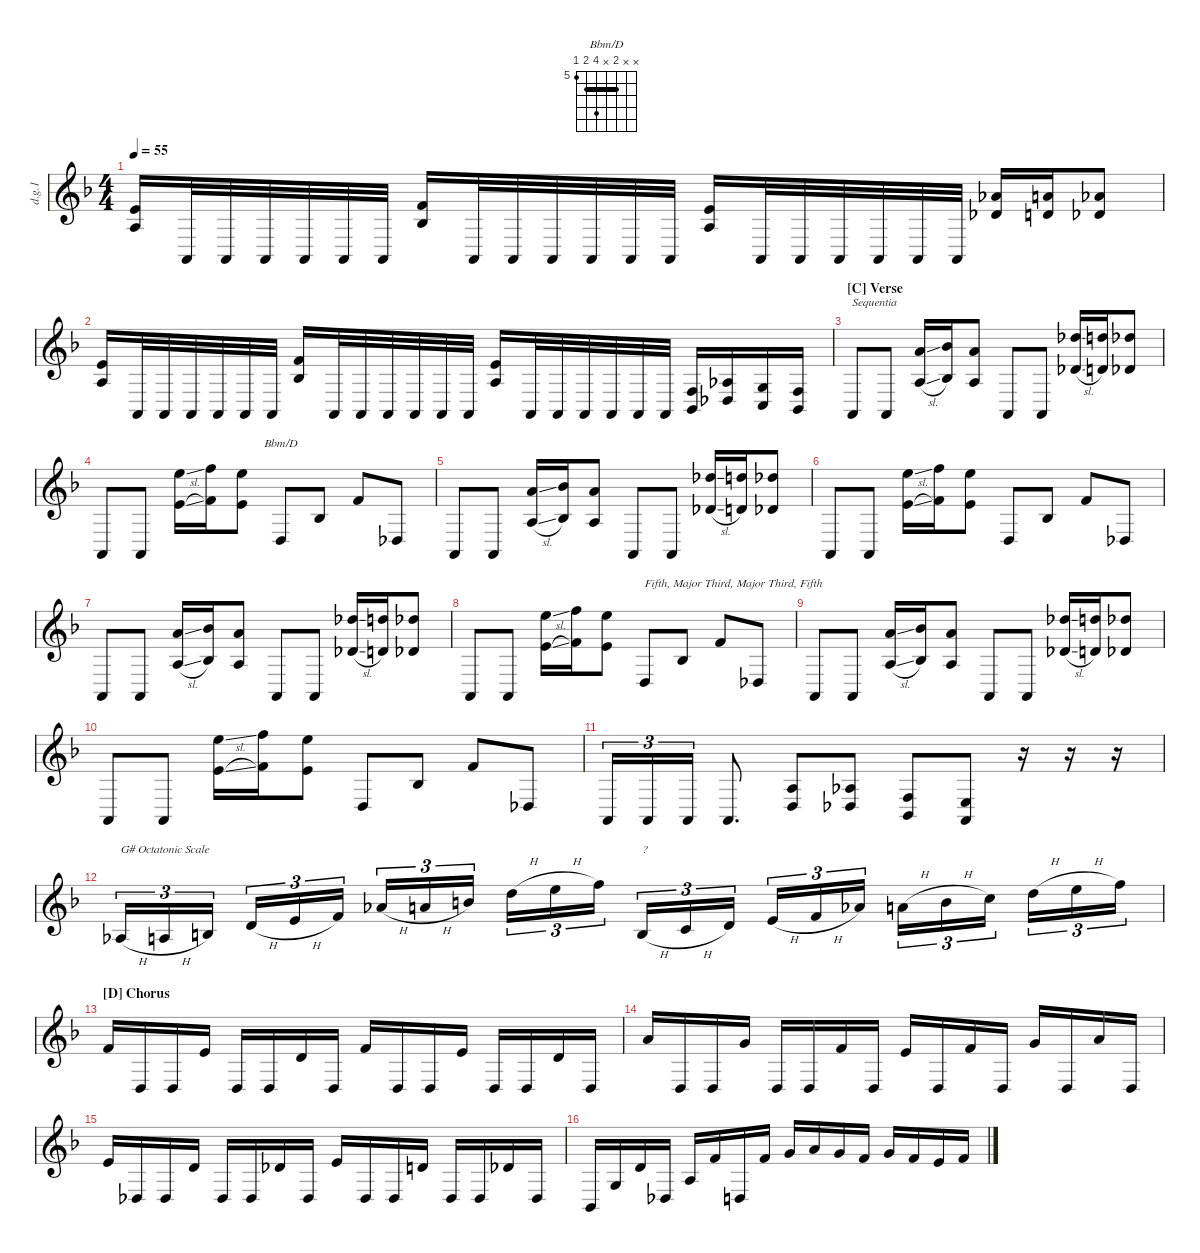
\defaultSystemsLayout 4
\hideDynamics
\bracketExtendMode nobrackets
\otherSystemsTrackNameOrientation horizontal
\track ("Distortion Guitar 1" "d.g.1") {instrument distortionguitar}
\staff {score}
\tuning (E4 B3 G3 D3 A2 E2 A1)
\chord ("Bbm/D" x x 6 x 8 6 5) {firstfret 5 showfingering false barre 6}
\ts (4 4)
\tempo 55
\clef g2
\ks dminor
(7.5 5.6).16{dy f} 0.7.32 0.7.32 0.7.32 0.7.32 0.7.32 0.7.32 (8.5 6.6).16 0.7.32 0.7.32 0.7.32 0.7.32 0.7.32 0.7.32 (7.5 5.6).16 0.7.32 0.7.32 0.7.32 0.7.32 0.7.32 0.7.32 (11.5 9.6).16 (12.5 10.6).16 (11.5 9.6).8 |
(7.5 5.6).16 0.7.32 0.7.32 0.7.32 0.7.32 0.7.32 0.7.32 (8.5 6.6).16 0.7.32 0.7.32 0.7.32 0.7.32 0.7.32 0.7.32 (7.5 5.6).16 0.7.32 0.7.32 0.7.32 0.7.32 0.7.32 0.7.32 (1.6 1.7).16 (4.6 4.7).16 (3.6 3.7).16 (1.6 1.7).16 |
\section ("C" "Verse")
0.7.8{txt "Sequentia"} 0.7.8 (7.4{sl} 5.6{sl}).16 (8.4 6.6).16 (7.4 5.6).8 0.7.8 0.7.8 (11.4{sl} 9.6{sl}).16 (12.4 10.6).16 (11.4 9.6).8 |
0.7.8 0.7.8 (14.4{sl} 12.6{sl}).16 (15.4 13.6).16 (14.4 12.6).8 5.7.8{ch "Bbm/D"} 6.6.8 8.5.8 4.7.8 |
0.7.8 0.7.8 (7.4{sl} 5.6{sl}).16 (8.4 6.6).16 (7.4 5.6).8 0.7.8 0.7.8 (11.4{sl} 9.6{sl}).16 (12.4 10.6).16 (11.4 9.6).8 |
0.7.8 0.7.8 (14.4{sl} 12.6{sl}).16 (15.4 13.6).16 (14.4 12.6).8 5.7.8 6.6.8 8.5.8 4.7.8 |
0.7.8 0.7.8 (7.4{sl} 5.6{sl}).16 (8.4 6.6).16 (7.4 5.6).8 0.7.8 0.7.8 (11.4{sl} 9.6{sl}).16 (12.4 10.6).16 (11.4 9.6).8 |
0.7.8 0.7.8 (14.4{sl} 12.6{sl}).16 (15.4 13.6).16 (14.4 12.6).8 5.7.8{txt "Fifth, Major Third, Major Third, Fifth"} 6.6.8 8.5.8 4.7.8 |
0.7.8 0.7.8 (7.4{sl} 5.6{sl}).16 (8.4 6.6).16 (7.4 5.6).8 0.7.8 0.7.8 (11.4{sl} 9.6{sl}).16 (12.4 10.6).16 (11.4 9.6).8 |
0.7.8 0.7.8 (14.4{sl} 12.6{sl}).16 (15.4 13.6).16 (14.4 12.6).8 5.7.8 6.6.8 8.5.8 4.7.8 |
0.7.16{tu (3 2)} 0.7.16{tu (3 2)} 0.7.16{tu (3 2)} 0.7.8{d} (5.6 5.7).8 (4.6 4.7).8 (1.6 1.7).8 (0.6 0.7).8 r.16 r.16 r.16 |
4.6{h}.16{tu (3 2) txt "G# Octatonic Scale" dy ff} 5.6{h}.16{tu (3 2)} 7.6.16{tu (3 2)} 5.5{h}.16{tu (3 2)} 7.5{h}.16{tu (3 2)} 8.5.16{tu (3 2)} 6.4{h}.16{tu (3 2)} 7.4{h}.16{tu (3 2)} 9.4.16{tu (3 2)} 7.3{h}.16{tu (3 2)} 9.3{h}.16{tu (3 2)} 10.3.16{tu (3 2)} 7.6{h}.16{tu (3 2) txt "?"} 8.6{h}.16{tu (3 2)} 10.6.16{tu (3 2)} 7.5{h}.16{tu (3 2)} 8.5{h}.16{tu (3 2)} 11.5.16{tu (3 2)} 7.4{h}.16{tu (3 2)} 9.4{h}.16{tu (3 2)} 10.4.16{tu (3 2)} 7.3{h}.16{tu (3 2)} 9.3{h}.16{tu (3 2)} 10.3.16{tu (3 2)} |
\section ("D" "Chorus")
8.5.16{dy f} 5.7.16 5.7.16 7.5.16 5.7.16 5.7.16 5.5.16 5.7.16 8.5.16 5.7.16 5.7.16 7.5.16 5.7.16 5.7.16 5.5.16 5.7.16 |
7.4.16 5.7.16 5.7.16 5.4.16 5.7.16 5.7.16 8.5.16 5.7.16 7.5.16 5.7.16 8.5.16 5.7.16 5.4.16 5.7.16 7.4.16 5.7.16 |
7.5.16 4.7.16 4.7.16 5.5.16 4.7.16 4.7.16 4.5.16 4.7.16 7.5.16 4.7.16 4.7.16 5.5.16 4.7.16 4.7.16 4.5.16 4.7.16 |
1.7.16 3.6.16 5.5.16 4.7.16 5.6.16 8.5.16 5.7.16 8.5.16 5.4.16 7.4.16 5.4.16 8.5.16 5.4.16 8.5.16 7.5.16 8.5.16
